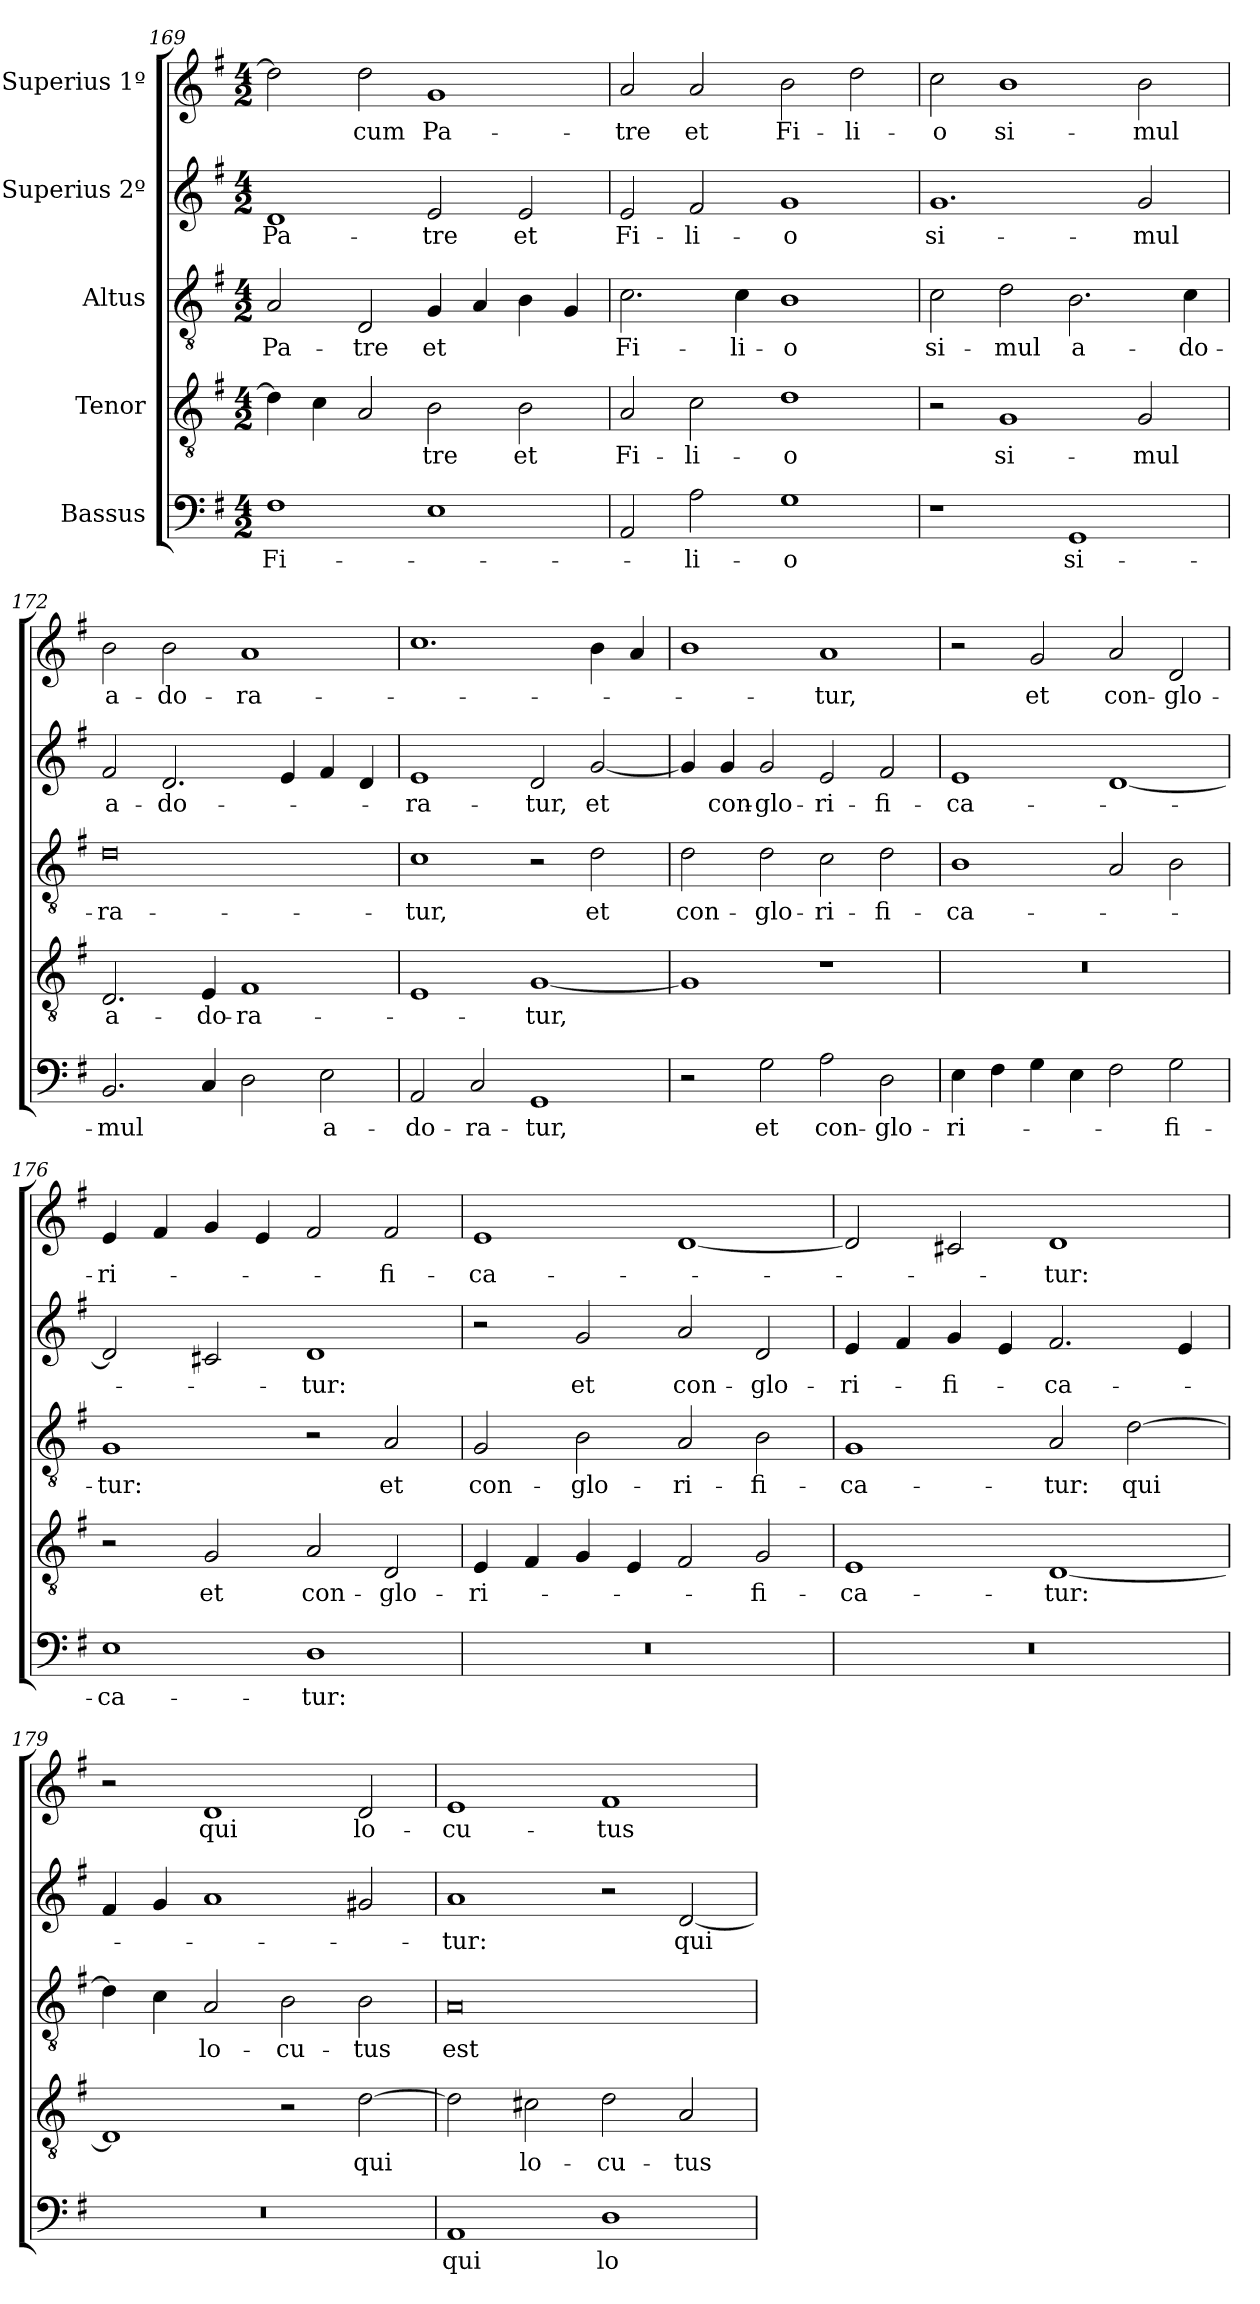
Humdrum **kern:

**kern	**text	**kern	**text	**kern	**text	**kern	**text	**kern	**text
*part5	*part5	*part4	*part4	*part3	*part3	*part2	*part2	*part1	*part1
*staff5	*staff5	*staff4	*staff4	*staff3	*staff3	*staff2	*staff2	*staff1	*staff1
*I"Bassus	*	*I"Tenor	*	*I"Altus	*	*I"Superius 2º	*	*I"Superius 1º	*
*clefF4	*	*clefGv2	*	*clefGv2	*	*clefG2	*	*clefG2	*
*k[f#]	*	*k[f#]	*	*k[f#]	*	*k[f#]	*	*k[f#]	*
*M4/2	*	*M4/2	*	*M4/2	*	*M4/2	*	*M4/2	*
=169	=169	=169	=169	=169	=169	=169	=169	=169	=169
1F#\	Fi-	4d\]	.	2A/	Pa-	1d/	Pa-	2dd\]	.
.	.	4c\	.	.	.	.	.	.	.
.	.	2A/	.	2D/	-tre	.	.	2dd\	cum
1E\	.	2B\	-tre	4G/	et	2e/	-tre	1g/	Pa-
.	.	.	.	4A/	.	.	.	.	.
.	.	2B\	et	4B\	.	2e/	et	.	.
.	.	.	.	4G/	.	.	.	.	.
=170	=170	=170	=170	=170	=170	=170	=170	=170	=170
2AA/	.	2A/	Fi-	2.c\	Fi-	2e/	Fi-	2a/	-tre
2A\	-li-	2c\	-li-	.	.	2f#/	-li-	2a/	et
.	.	.	.	4c\	-li-	.	.	.	.
1G\	-o	1d\	-o	1B\	-o	1g/	-o	2b\	Fi-
.	.	.	.	.	.	.	.	2dd\	-li-
=171	=171	=171	=171	=171	=171	=171	=171	=171	=171
1r	.	2r	.	2c\	si-	1.g/	si-	2cc\	-o
.	.	1G/	si-	2d\	-mul	.	.	1b\	si-
1GG/	si-	.	.	2.B\	a-	.	.	.	.
.	.	2G/	-mul	.	.	2g/	-mul	2b\	-mul
.	.	.	.	4c\	-do-	.	.	.	.
=172	=172	=172	=172	=172	=172	=172	=172	=172	=172
2.BB/	-mul	2.D/	a-	0d\	-ra-	2f#/	a-	2b\	a-
.	.	.	.	.	.	2.d/	-do-	2b\	-do-
4C/	.	4E/	-do-	.	.	.	.	.	.
2D\	.	1F#/	-ra-	.	.	.	.	1a/	-ra-
.	.	.	.	.	.	4e/	.	.	.
2E\	a-	.	.	.	.	4f#/	.	.	.
.	.	.	.	.	.	4d/	.	.	.
=173	=173	=173	=173	=173	=173	=173	=173	=173	=173
2AA/	-do-	1E/	.	1c\	-tur,	1e/	-ra-	1.cc\	.
2C/	-ra-	.	.	.	.	.	.	.	.
1GG/	-tur,	[1G/	-tur,	2r	.	2d/	-tur,	.	.
.	.	.	.	2d\	et	[2g/	et	4b\	.
.	.	.	.	.	.	.	.	4a/	.
=174	=174	=174	=174	=174	=174	=174	=174	=174	=174
2r	.	1G/]	.	2d\	con-	4g/]	.	1b\	.
.	.	.	.	.	.	4g/	con-	.	.
2G\	et	.	.	2d\	-glo-	2g/	-glo-	.	.
2A\	con-	1r	.	2c\	-ri-	2e/	-ri-	1a/	-tur,
2D\	-glo-	.	.	2d\	-fi-	2f#/	-fi-	.	.
=175	=175	=175	=175	=175	=175	=175	=175	=175	=175
4E\	-ri-	0r	.	1B\	-ca-	1e/	-ca-	2r	.
4F#\	.	.	.	.	.	.	.	.	.
4G\	.	.	.	.	.	.	.	2g/	et
4E\	.	.	.	.	.	.	.	.	.
2F#\	.	.	.	2A/	.	[1d/	.	2a/	con-
2G\	-fi-	.	.	2B\	.	.	.	2d/	-glo-
=176	=176	=176	=176	=176	=176	=176	=176	=176	=176
1E\	-ca-	2r	.	1G/	-tur:	2d/]	.	4e/	-ri-
.	.	.	.	.	.	.	.	4f#/	.
.	.	2G/	et	.	.	2c#X/	.	4g/	.
.	.	.	.	.	.	.	.	4e/	.
1D\	-tur:	2A/	con-	2r	.	1d/	-tur:	2f#/	.
.	.	2D/	-glo-	2A/	et	.	.	2f#/	-fi-
=177	=177	=177	=177	=177	=177	=177	=177	=177	=177
0r	.	4E/	-ri-	2G/	con-	2r	.	1e/	-ca-
.	.	4F#/	.	.	.	.	.	.	.
.	.	4G/	.	2B\	-glo-	2g/	et	.	.
.	.	4E/	.	.	.	.	.	.	.
.	.	2F#/	.	2A/	-ri-	2a/	con-	[1d/	.
.	.	2G/	-fi-	2B\	-fi-	2d/	-glo-	.	.
=178	=178	=178	=178	=178	=178	=178	=178	=178	=178
0r	.	1E/	-ca-	1G/	-ca-	4e/	-ri-	2d/]	.
.	.	.	.	.	.	4f#/	.	.	.
.	.	.	.	.	.	4g/	-fi-	2c#X/	.
.	.	.	.	.	.	4e/	.	.	.
.	.	[1D/	-tur:	2A/	-tur:	2.f#/	-ca-	1d/	-tur:
.	.	.	.	[2d\	qui	.	.	.	.
.	.	.	.	.	.	4e/	.	.	.
=179	=179	=179	=179	=179	=179	=179	=179	=179	=179
0r	.	1D/]	.	4d\]	.	4f#/	.	2r	.
.	.	.	.	4c\	.	4g/	.	.	.
.	.	.	.	2A/	lo-	1a/	.	1d/	qui
.	.	2r	.	2B\	-cu-	.	.	.	.
.	.	[2d\	qui	2B\	-tus	2g#X/	.	2d/	lo-
=180	=180	=180	=180	=180	=180	=180	=180	=180	=180
1AA/	qui	2d\]	.	0A/	est	1a/	-tur:	1e/	-cu-
.	.	2c#X\	lo-	.	.	.	.	.	.
1D\	lo-	2d\	-cu-	.	.	2r	.	1f#/	-tus
.	.	2A/	-tus	.	.	[2d/	qui	.	.
=	=	=	=	=	=	=	=	=	=
*-	*-	*-	*-	*-	*-	*-	*-	*-	*-
